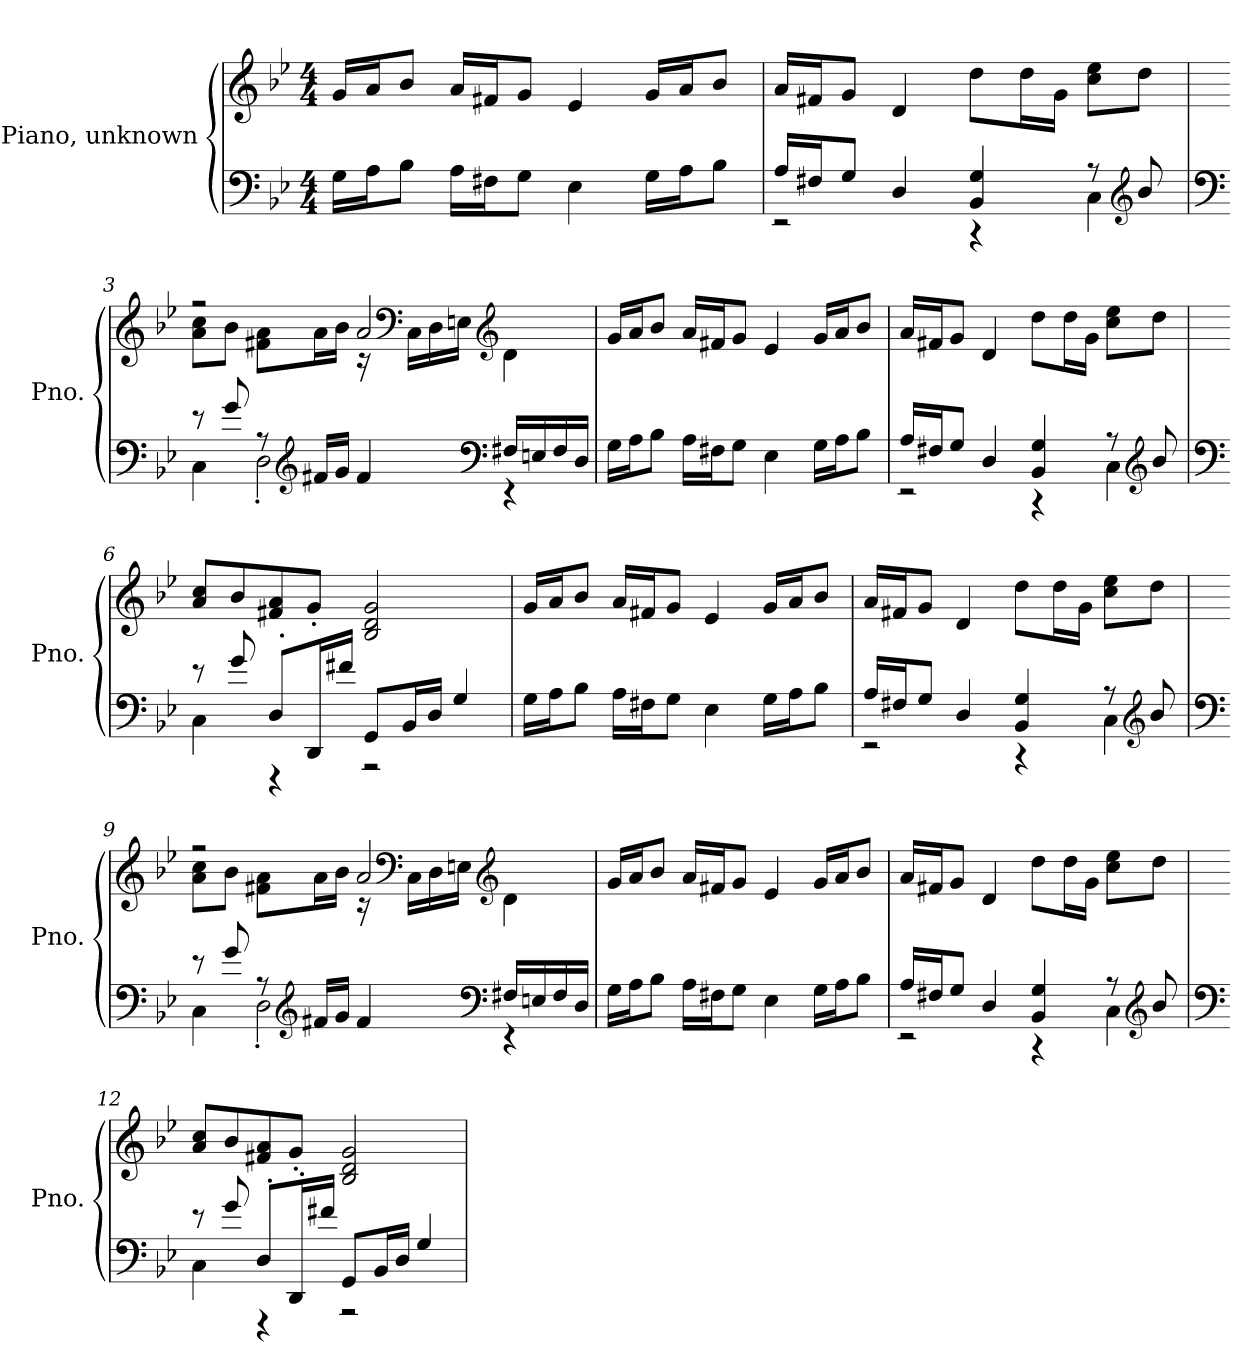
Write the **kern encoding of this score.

**kern	**kern
*part1	*part1
*staff2	*staff1
*I"Piano, unknown	*
*I'Pno.	*
*clefF4	*clefG2
*k[b-e-]	*k[b-e-]
*M4/4	*M4/4
*MM120	*MM120
=1	=1
16G\LL	16g/LL
16A\J	16a/J
8B-\J	8b-/J
16A\LL	16a/LL
16F#X\J	16f#X/J
8G\J	8g/J
4E-\	4e-/
16G\LL	16g/LL
16A\J	16a/J
8B-\J	8b-/J
=2	=2
*^	*
16A/LL	2r	16a/LL
16F#X/J	.	16f#X/J
8G/J	.	8g/J
4D/	.	4d/
4BB-/ 4G/	4r	8dd\L
.	.	16dd\L
.	.	16g\JJ
8r	4C\	8cc\ 8ee-\L
*clefG2	*	*
8b-/	.	8dd\J
!!LO:LB:g=z
=3	=3	=3
*clefF4	*	*
*	*	*^
8r	4C\	2r	8a\ 8cc\L
8g/	.	.	8b-\J
8r	2D'\	.	8f#X\ 8a\L
*clefG2	*	*	*
16f#X/LL	.	.	16a\L
16g/JJ	.	.	16b-\JJ
4f#/	.	2a/	16r
*	*	*clefF4	*
.	.	.	16C\LL
.	.	.	16D\
.	.	.	16En\JJ
*clefF4	*	*clefG2	*
16F#X/LL	4r	.	4d\
16En/	.	.	.
16F#/	.	.	.
16D/JJ	.	.	.
*v	*v	*	*
*	*v	*v
=4	=4
16G\LL	16g/LL
16A\J	16a/J
8B-\J	8b-/J
16A\LL	16a/LL
16F#X\J	16f#X/J
8G\J	8g/J
4E-\	4e-/
16G\LL	16g/LL
16A\J	16a/J
8B-\J	8b-/J
=5	=5
*^	*
16A/LL	2r	16a/LL
16F#X/J	.	16f#X/J
8G/J	.	8g/J
4D/	.	4d/
4BB-/ 4G/	4r	8dd\L
.	.	16dd\L
.	.	16g\JJ
8r	4C\	8cc\ 8ee-\L
*clefG2	*	*
8b-/	.	8dd\J
!!LO:LB:g=z
=6	=6	=6
*clefF4	*	*
8r	4C\	8a/ 8cc/L
8g/	.	8b-/
8D'/L	4r	8f#X/ 8a/
16DD/L	.	8g'/J
16f#X/JJ	.	.
8GG/L	2r	2B-/ 2d/ 2g/
16BB-/L	.	.
16D/JJ	.	.
4G/	.	.
*v	*v	*
=7	=7
16G\LL	16g/LL
16A\J	16a/J
8B-\J	8b-/J
16A\LL	16a/LL
16F#X\J	16f#X/J
8G\J	8g/J
4E-\	4e-/
16G\LL	16g/LL
16A\J	16a/J
8B-\J	8b-/J
=8	=8
*^	*
16A/LL	2r	16a/LL
16F#X/J	.	16f#X/J
8G/J	.	8g/J
4D/	.	4d/
4BB-/ 4G/	4r	8dd\L
.	.	16dd\L
.	.	16g\JJ
8r	4C\	8cc\ 8ee-\L
*clefG2	*	*
8b-/	.	8dd\J
!!LO:LB:g=z
=9	=9	=9
*clefF4	*	*
*	*	*^
8r	4C\	2r	8a\ 8cc\L
8g/	.	.	8b-\J
8r	2D'\	.	8f#X\ 8a\L
*clefG2	*	*	*
16f#X/LL	.	.	16a\L
16g/JJ	.	.	16b-\JJ
4f#/	.	2a/	16r
*	*	*clefF4	*
.	.	.	16C\LL
.	.	.	16D\
.	.	.	16En\JJ
*clefF4	*	*clefG2	*
16F#X/LL	4r	.	4d\
16En/	.	.	.
16F#/	.	.	.
16D/JJ	.	.	.
*v	*v	*	*
*	*v	*v
=10	=10
16G\LL	16g/LL
16A\J	16a/J
8B-\J	8b-/J
16A\LL	16a/LL
16F#X\J	16f#X/J
8G\J	8g/J
4E-\	4e-/
16G\LL	16g/LL
16A\J	16a/J
8B-\J	8b-/J
=11	=11
*^	*
16A/LL	2r	16a/LL
16F#X/J	.	16f#X/J
8G/J	.	8g/J
4D/	.	4d/
4BB-/ 4G/	4r	8dd\L
.	.	16dd\L
.	.	16g\JJ
8r	4C\	8cc\ 8ee-\L
*clefG2	*	*
8b-/	.	8dd\J
!!LO:LB:g=z
=12	=12	=12
*clefF4	*	*
8r	4C\	8a/ 8cc/L
8g/	.	8b-/
8D'/L	4r	8f#X/ 8a/
16DD'/L	.	8g'/J
16f#X/JJ	.	.
8GG/L	2r	2B-/ 2d/ 2g/
16BB-/L	.	.
16D/JJ	.	.
4G/	.	.
*v	*v	*
=	=
*-	*-
